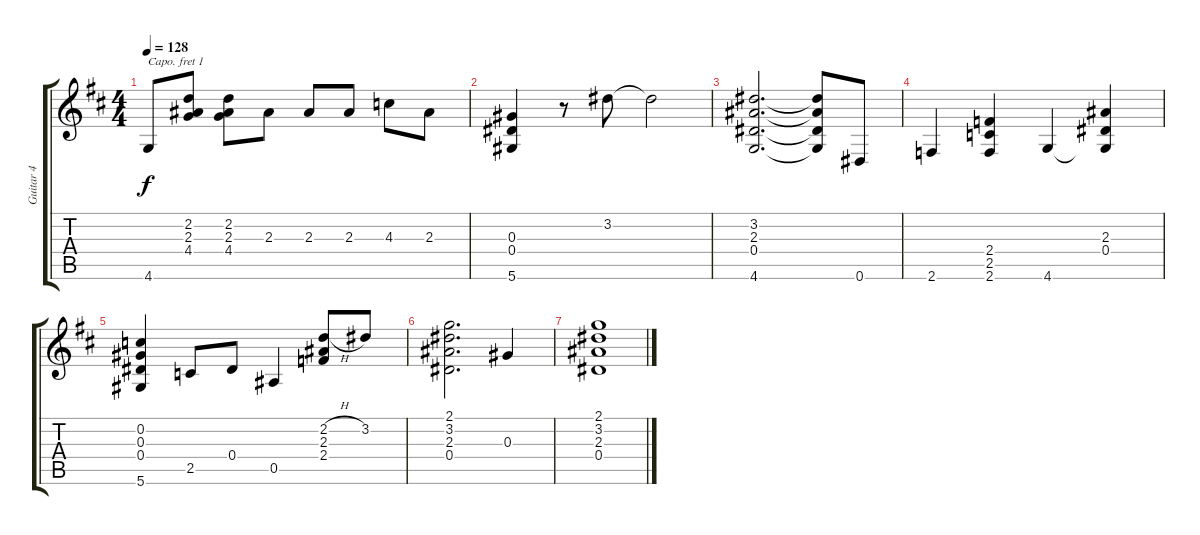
\track ("Guitar 4" "Guitar 4") {instrument distortionguitar}
\staff {score tabs}
\capo 1
\tuning (E4 B3 G3 D3 A2 D2) {hide}
\ts (4 4)
\tempo 128
\clef g2
\ks d
4.6{t}.8{dy f} (2.2 2.3 4.4).8 (2.2 2.3 4.4).8 2.3.8 2.3.8 2.3.8 4.3.8 2.3.8 |
(0.3 0.4 5.6).4 r.8 3.2.8 3.2{t}.2 |
(3.2 2.3 0.4 4.6).2{d} (3.2{t} 2.3{t} 0.4{t} 4.6{t}).8 0.6.8 |
2.6.4 (2.4 2.5 2.6).4 4.6.4 (2.3 0.4 4.6{t}).4 |
(0.2 0.3 0.4 5.6).4 2.5.8 0.4.8 0.5.4 (2.2{h} 2.3 2.4).8 3.2.8 |
(2.1 3.2 2.3 0.4).2{d} 0.3.4 |
(2.1 3.2 2.3 0.4).1
